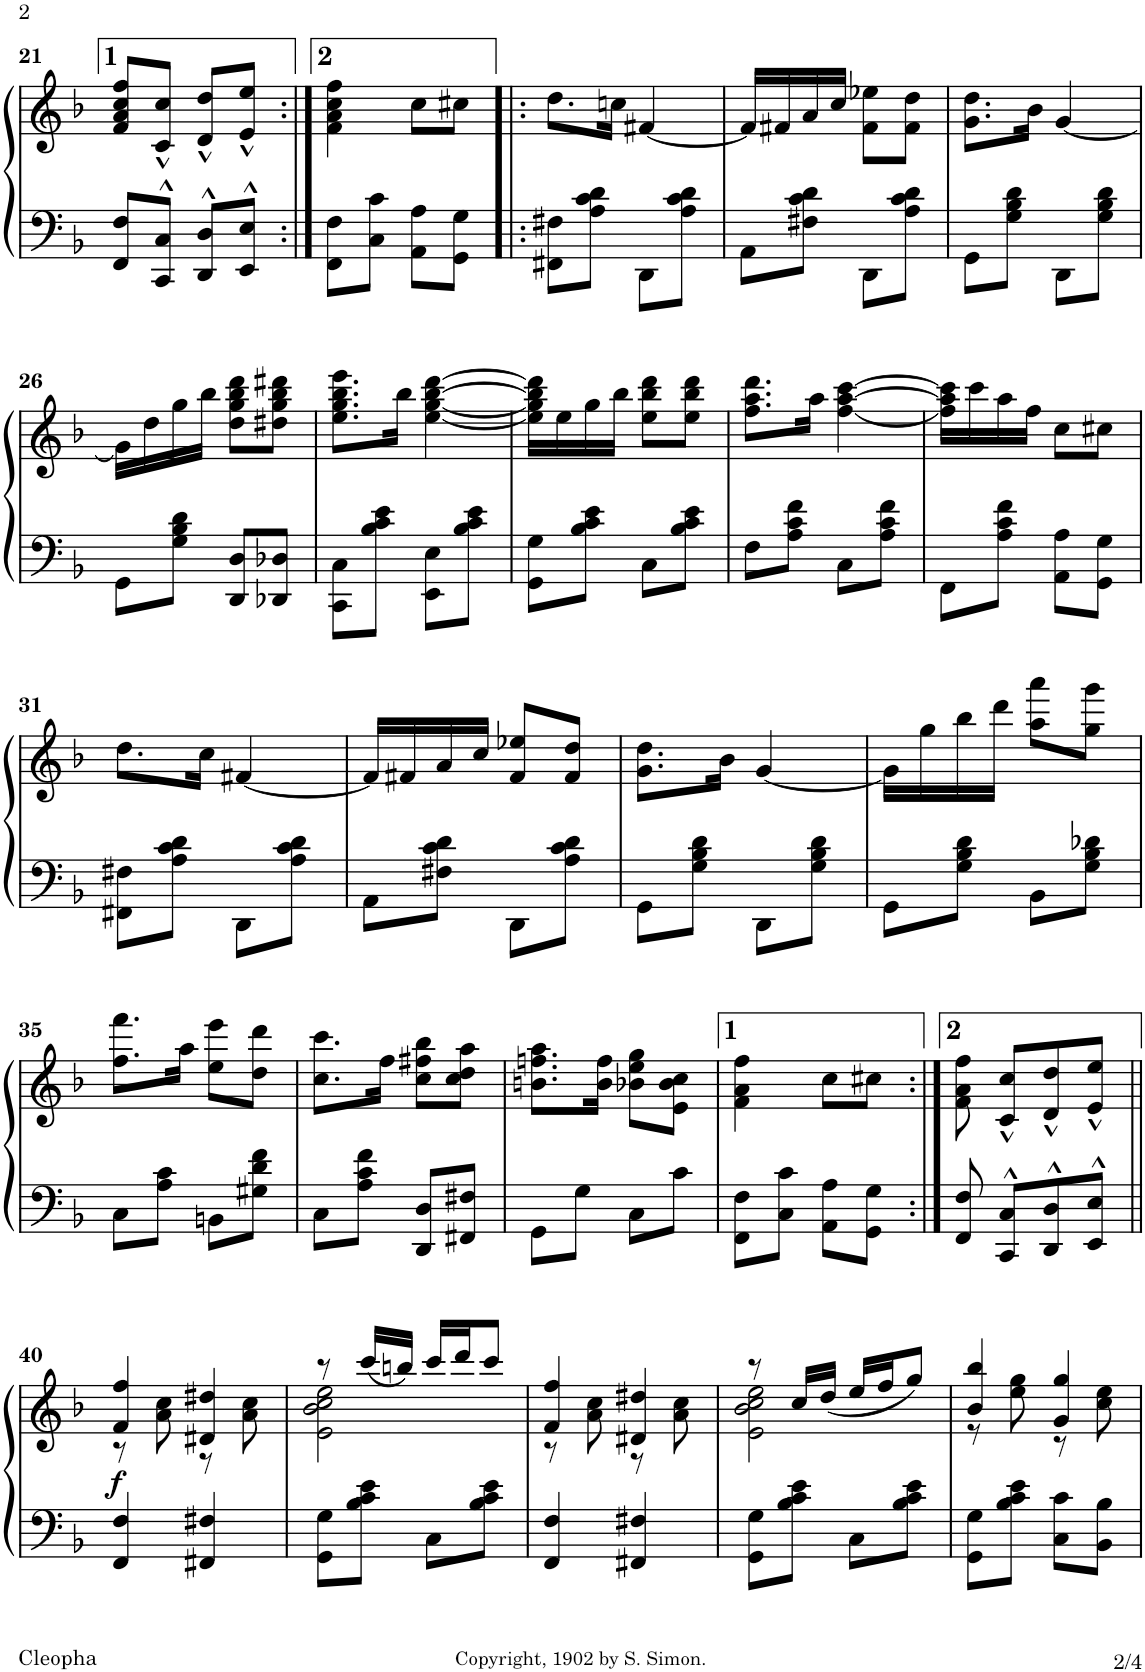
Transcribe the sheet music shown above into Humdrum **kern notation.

**kern	**kern	**dynam
*part1	*part1	*part1
*staff2	*staff1	*staff1/2
*I"Piano	*	*
*I'Pno	*	*
!!LO:PB:g=z
*clefF4	*clefG2	*
*k[b-]	*k[b-]	*
*M2/4	*M2/4	*
=21	=21	=21
8FF/ 8F/L	8f/ 8a/ 8cc/ 8ff/L	.
8CC/^^ 8C/^^J	8c/^^ 8cc/^^J	.
8DD/^^ 8D/^^L	8d/^^ 8dd/^^L	.
8EE/^^ 8E/^^J	8e/^^ 8ee/^^J	.
=22:|!	=22:|!	=22:|!
8FF\ 8F\L	4f\ 4a\ 4cc\ 4ff\	.
8C\ 8c\J	.	.
8AA\ 8A\L	8cc\L	.
8GG\ 8G\J	8cc#X\J	.
=23!|:	=23!|:	=23!|:
8FF#X\ 8F#X\L	8.dd\L	.
8A\ 8c\ 8d\J	.	.
.	16ccn\Jk	.
8DD\L	[4f#X/	.
8A\ 8c\ 8d\J	.	.
=24	=24	=24
8AA\L	16f#/LL]	.
.	16f#X/	.
8F#X\ 8c\ 8d\J	16a/	.
.	16cc/JJ	.
8DD\L	8f#\ 8ee-X\L	.
8A\ 8c\ 8d\J	8f#\ 8dd\J	.
=25	=25	=25
8GG\L	8.g\ 8.dd\L	.
8G\ 8B-\ 8d\J	.	.
.	16b-\Jk	.
8DD\L	[<4g/	.
8G\ 8B-\ 8d\J	.	.
!!LO:LB:g=z
=26	=26	=26
8GG\L	16g\LL]	.
.	16dd\	.
8G\ 8B-\ 8d\J	16gg\	.
.	16bb-\JJ	.
8DD/ 8D/L	8dd\ 8gg\ 8bb-\ 8ddd\L	.
8DD-X/ 8D-X/J	8dd#X\ 8gg\ 8bb-\ 8ddd#X\J	.
=27	=27	=27
8CC\ 8C\L	8.ee\ 8.gg\ 8.bb-\ 8.eee\L	.
8B-\ 8c\ 8e\J	.	.
.	16bb-\Jk	.
8EE\ 8E\L	[<4ee\ [<4gg\ [4bb-\ [4ddd\	.
8B-\ 8c\ 8e\J	.	.
=28	=28	=28
8GG\ 8G\L	16ee\] 16gg\] 16bb-\] 16ddd\]LL	.
.	16ee\	.
8B-\ 8c\ 8e\J	16gg\	.
.	16bb-\JJ	.
8C\L	8ee\ 8bb-\ 8ddd\L	.
8B-\ 8c\ 8e\J	8ee\ 8bb-\ 8ddd\J	.
=29	=29	=29
8F\L	8.ff\ 8.aa\ 8.ddd\L	.
8A\ 8c\ 8f\J	.	.
.	16aa\Jk	.
8C\L	[<4ff\ [>4aa\ [4ccc\	.
8A\ 8c\ 8f\J	.	.
=30	=30	=30
8FF\L	16ff\] 16aa\] 16ccc\]LL	.
.	16ccc\	.
8A\ 8c\ 8f\J	16aa\	.
.	16ff\JJ	.
8AA\ 8A\L	8cc\L	.
8GG\ 8G\J	8cc#X\J	.
!!LO:LB:g=z
=31	=31	=31
8FF#X\ 8F#X\L	8.dd\L	.
8A\ 8c\ 8d\J	.	.
.	16cc\Jk	.
8DD\L	[4f#X/	.
8A\ 8c\ 8d\J	.	.
=32	=32	=32
8AA\L	16f#/LL]	.
.	16f#X/	.
8F#X\ 8c\ 8d\J	16a/	.
.	16cc/JJ	.
8DD\L	8f#/ 8ee-X/L	.
8A\ 8c\ 8d\J	8f#/ 8dd/J	.
=33	=33	=33
8GG\L	8.g\ 8.dd\L	.
8G\ 8B-\ 8d\J	.	.
.	16b-\Jk	.
8DD\L	[<4g/	.
8G\ 8B-\ 8d\J	.	.
=34	=34	=34
8GG\L	16g\LL]	.
.	16gg\	.
8G\ 8B-\ 8d\J	16bb-\	.
.	16ddd\JJ	.
8BB-\L	8aa\ 8aaa\L	.
8G\ 8B-\ 8d-X\J	8gg\ 8ggg\J	.
!!LO:LB:g=z
=35	=35	=35
8C\L	8.ff\ 8.fff\L	.
8A\ 8c\J	.	.
.	16aa\Jk	.
8BBn\L	8ee\ 8eee\L	.
8G#X\ 8d\ 8f\J	8dd\ 8ddd\J	.
=36	=36	=36
8C\L	8.cc\ 8.ccc\L	.
8A\ 8c\ 8f\J	.	.
.	16ff\Jk	.
8DD/ 8D/L	8cc\ 8ff#X\ 8bb-\L	.
8FF#X/ 8F#X/J	8cc\ 8dd\ 8aa\J	.
=37	=37	=37
8GG\L	8.bn\ 8.ffn\ 8.aa\L	.
8G\J	.	.
.	16b\ 16ff\Jk	.
8C\L	8b-X\ 8ee\ 8gg\L	.
8c\J	8e\ 8b-\ 8cc\J	.
=38	=38	=38
8FF\ 8F\L	4f\ 4a\ 4ff\	.
8C\ 8c\J	.	.
8AA\ 8A\L	8cc\L	.
8GG\ 8G\J	8cc#X\J	.
=39:|!	=39:|!	=39:|!
8FF/ 8F/	8f\ 8a\ 8ff\	.
8CC/^^ 8C/^^L	8c/^^ 8cc/^^L	.
8DD/^^ 8D/^^	8d/^^ 8dd/^^	.
8EE/^^ 8E/^^J	8e/^^ 8ee/^^J	.
!!LO:LB:g=z
=40||	=40||	=40||
*	*^	*
!	!	!	!LO:DY:a=2
4FF/ 4F/	4f/ 4ff/	8r	f
.	.	8a\ 8cc\	.
4FF#X/ 4F#X/	4d#X/ 4dd#X/	8r	.
.	.	8a\ 8cc\	.
=41	=41	=41	=41
8GG\ 8G\L	8r	2e\ 2b-\ 2cc\ 2ee\	.
8B-\ 8c\ 8e\J	(<16ccc/LL	.	.
.	16bbn/JJ)	.	.
8C\L	16ccc/LL	.	.
.	16ddd/J	.	.
8B-\ 8c\ 8e\J	8ccc/J	.	.
=42	=42	=42	=42
4FF/ 4F/	4f/ 4ff/	8r	.
.	.	8a\ 8cc\	.
4FF#X/ 4F#X/	4d#X/ 4dd#X/	8r	.
.	.	8a\ 8cc\	.
=43	=43	=43	=43
8GG\ 8G\L	8r	2e\ 2b-\ 2cc\ 2ee\	.
8B-\ 8c\ 8e\J	16cc/LL	.	.
.	(<16dd/JJ	.	.
8C\L	16ee/LL	.	.
.	16ff/J	.	.
8B-\ 8c\ 8e\J	8gg/J)	.	.
=44	=44	=44	=44
8GG\ 8G\L	4b-/ 4bb-/	8r	.
8B-\ 8c\ 8e\J	.	8ee\ 8gg\	.
8C\ 8c\L	4g/ 4gg/	8r	.
8BB-\ 8B-\J	.	8cc\ 8ee\	.
*	*v	*v	*
=	=	=
*-	*-	*-
